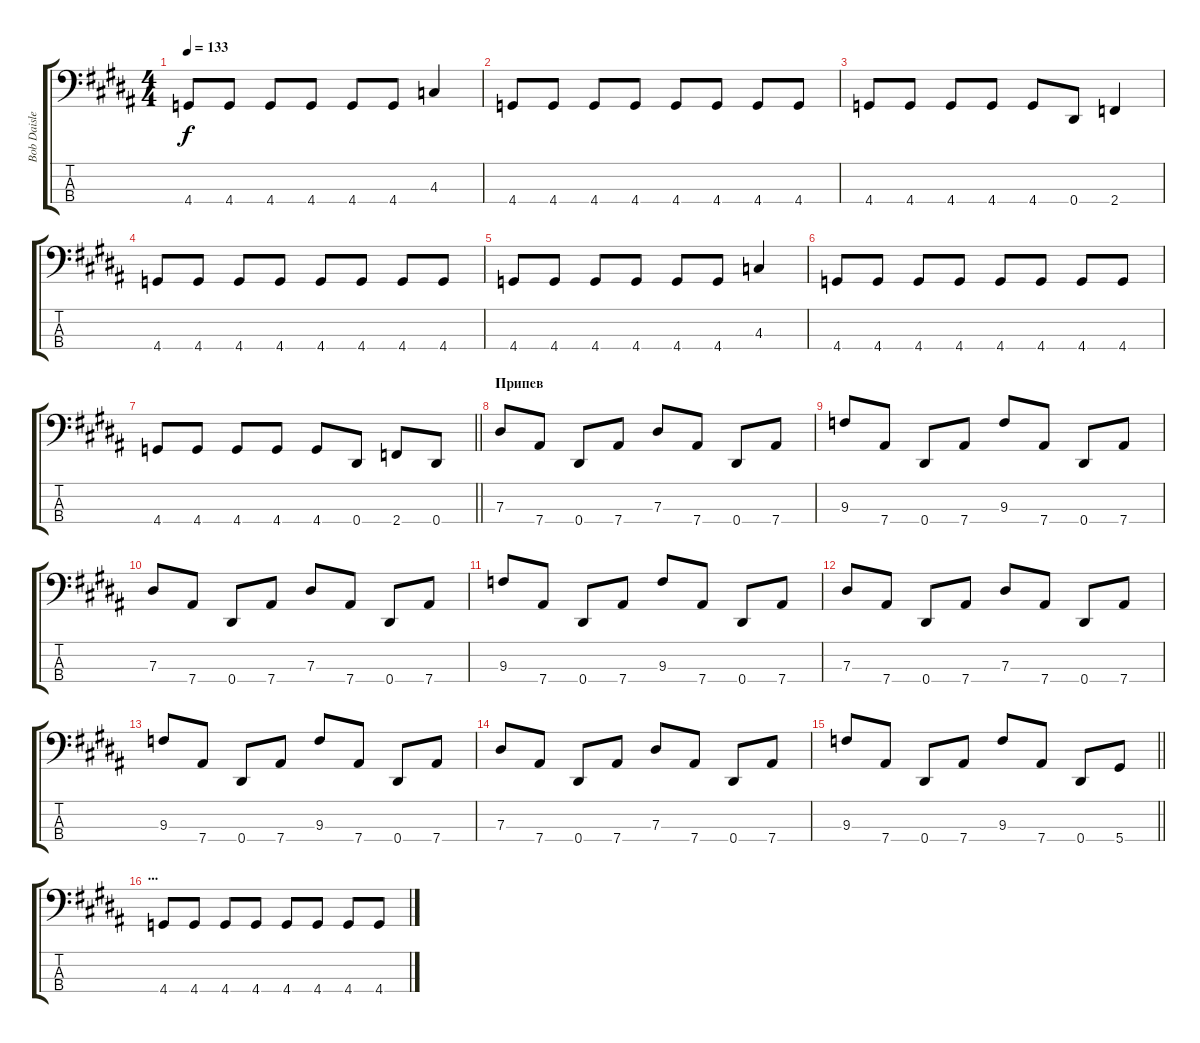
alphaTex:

\track ("Bob Daisley" "Bob Daisle") {instrument electricbassfinger}
\staff {score tabs}
\tuning (Gb2 Db2 Ab1 Eb1) {hide}
\ts (4 4)
\tempo 133
\clef f4
\ks b
4.4.8{dy f} 4.4.8 4.4.8 4.4.8 4.4.8 4.4.8 4.3.4 |
4.4.8 4.4.8 4.4.8 4.4.8 4.4.8 4.4.8 4.4.8 4.4.8 |
4.4.8 4.4.8 4.4.8 4.4.8 4.4.8 0.4.8 2.4.4 |
4.4.8 4.4.8 4.4.8 4.4.8 4.4.8 4.4.8 4.4.8 4.4.8 |
4.4.8 4.4.8 4.4.8 4.4.8 4.4.8 4.4.8 4.3.4 |
4.4.8 4.4.8 4.4.8 4.4.8 4.4.8 4.4.8 4.4.8 4.4.8 |
\barLineRight lightlight
4.4.8 4.4.8 4.4.8 4.4.8 4.4.8 0.4.8 2.4.8 0.4.8 |
\section ("" "Припев")
7.3.8 7.4.8 0.4.8 7.4.8 7.3.8 7.4.8 0.4.8 7.4.8 |
9.3.8 7.4.8 0.4.8 7.4.8 9.3.8 7.4.8 0.4.8 7.4.8 |
7.3.8 7.4.8 0.4.8 7.4.8 7.3.8 7.4.8 0.4.8 7.4.8 |
9.3.8 7.4.8 0.4.8 7.4.8 9.3.8 7.4.8 0.4.8 7.4.8 |
7.3.8 7.4.8 0.4.8 7.4.8 7.3.8 7.4.8 0.4.8 7.4.8 |
9.3.8 7.4.8 0.4.8 7.4.8 9.3.8 7.4.8 0.4.8 7.4.8 |
7.3.8 7.4.8 0.4.8 7.4.8 7.3.8 7.4.8 0.4.8 7.4.8 |
\barLineRight lightlight
9.3.8 7.4.8 0.4.8 7.4.8 9.3.8 7.4.8 0.4.8 5.4.8 |
\section ("" "...")
4.4.8 4.4.8 4.4.8 4.4.8 4.4.8 4.4.8 4.4.8 4.4.8
